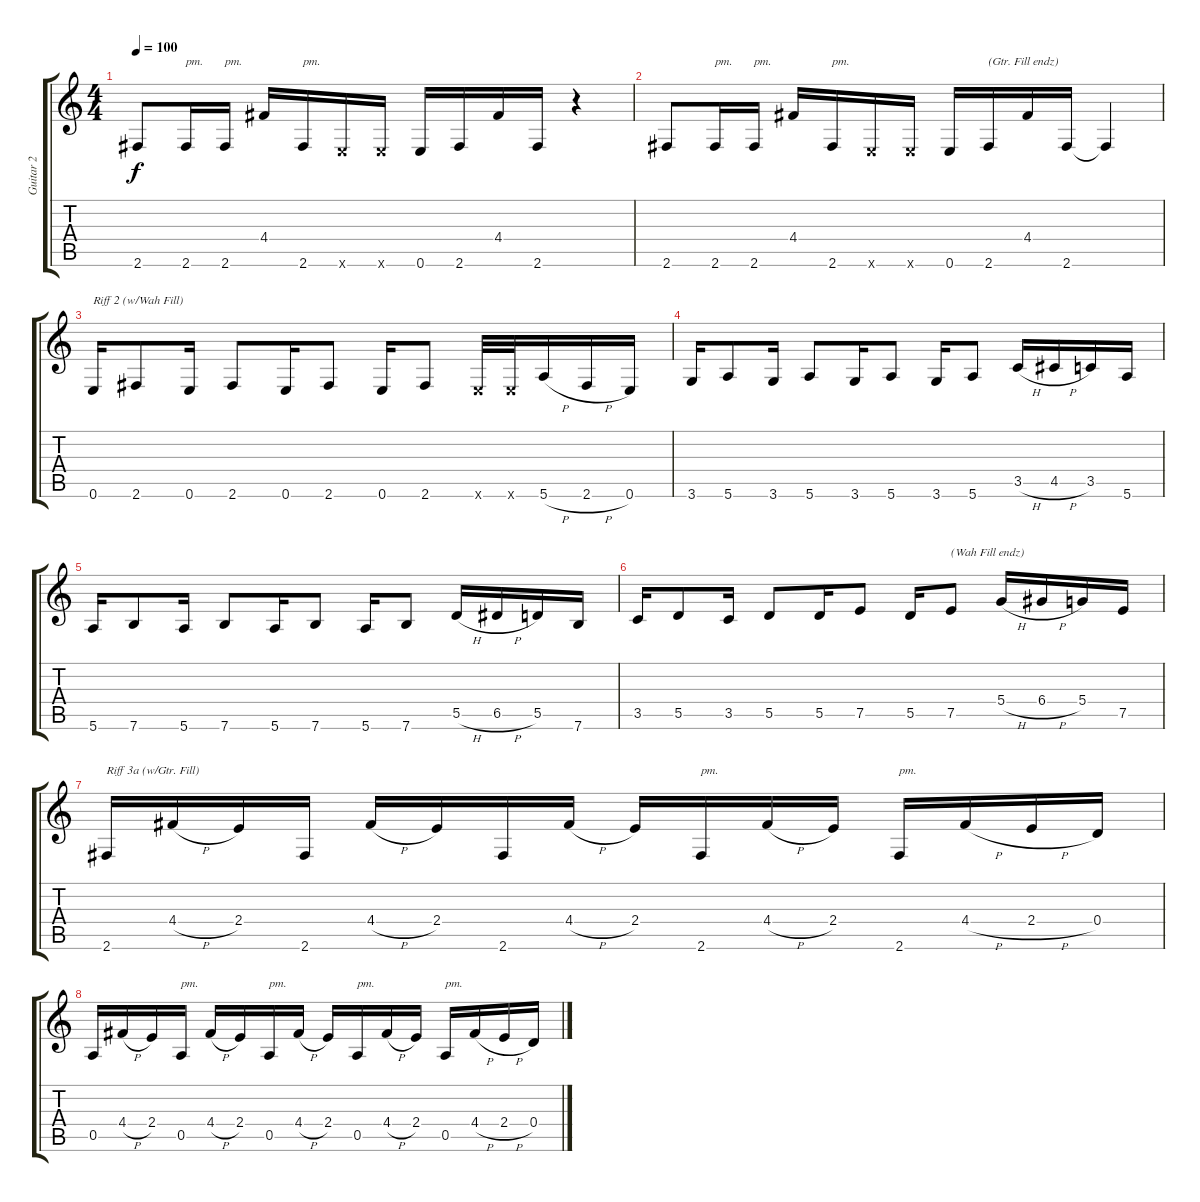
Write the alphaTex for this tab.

\track ("Guitar 2" "Guitar 2") {instrument distortionguitar}
\staff {score tabs}
\tuning (E4 B3 G3 D3 A2 E2) {hide}
\ts (4 4)
\tempo 100
\clef g2
\ks c
2.6.8{dy f} 2.6.16{txt "pm."} 2.6.16{txt "pm."} 4.4.16 2.6.16{txt "pm."} 0.6{x}.16 0.6{x}.16 0.6.16 2.6.16 4.4.16 2.6.16 r.4 |
2.6.8 2.6.16{txt "pm."} 2.6.16{txt "pm."} 4.4.16 2.6.16{txt "pm."} 0.6{x}.16 0.6{x}.16 0.6.16 2.6.16{txt "(Gtr. Fill endz)"} 4.4.16 2.6.16 2.6{t}.4 |
0.6.16{txt "Riff 2 (w/Wah Fill)"} 2.6.8 0.6.16 2.6.8 0.6.16 2.6.8 0.6.16 2.6.8 0.6{x}.32 0.6{x}.32 5.6{h}.16 2.6{h}.16 0.6.16 |
3.6.16 5.6.8 3.6.16 5.6.8 3.6.16 5.6.8 3.6.16 5.6.8 3.5{h}.16 4.5{h}.16 3.5.16 5.6.16 |
5.6.16 7.6.8 5.6.16 7.6.8 5.6.16 7.6.8 5.6.16 7.6.8 5.5{h}.16 6.5{h}.16 5.5.16 7.6.16 |
3.5.16 5.5.8 3.5.16 5.5.8 5.5.16 7.5.8 5.5.16 7.5.8{txt "(Wah Fill endz)"} 5.4{h}.16 6.4{h}.16 5.4.16 7.5.16 |
2.6.16{txt "Riff 3a (w/Gtr. Fill)"} 4.4{h}.16 2.4.16 2.6.16 4.4{h}.16 2.4.16 2.6.16 4.4{h}.16 2.4.16 2.6.16{txt "pm."} 4.4{h}.16 2.4.16 2.6.16{txt "pm."} 4.4{h}.16 2.4{h}.16 0.4.16 |
0.5.16 4.4{h}.16 2.4.16 0.5.16{txt "pm."} 4.4{h}.16 2.4.16 0.5.16{txt "pm."} 4.4{h}.16 2.4.16 0.5.16{txt "pm."} 4.4{h}.16 2.4.16 0.5.16{txt "pm."} 4.4{h}.16 2.4{h}.16 0.4.16
